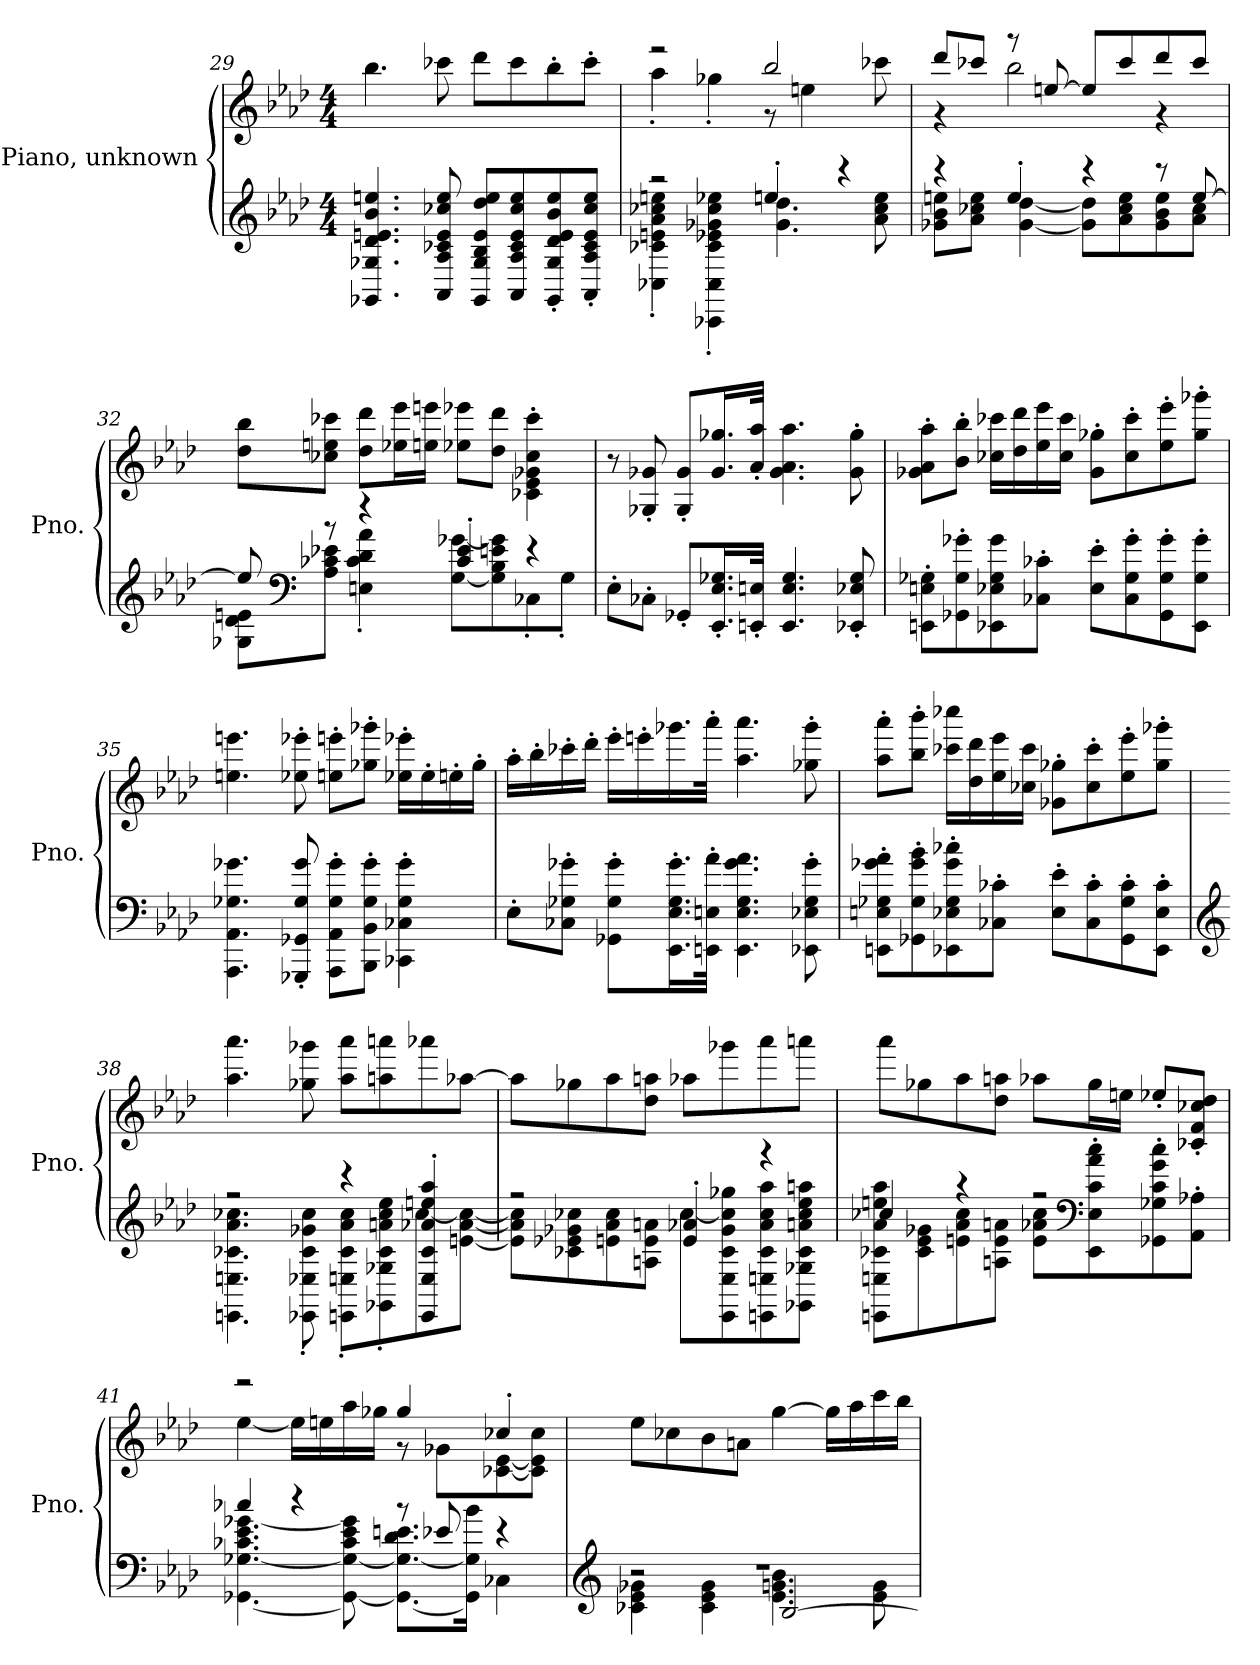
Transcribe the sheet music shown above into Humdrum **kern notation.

**kern	**kern
*part1	*part1
*staff2	*staff1
*I"Piano, unknown	*
*I'Pno.	*
*clefG2	*clefG2
*k[b-e-a-d-]	*k[b-e-a-d-]
*M4/4	*M4/4
=29	=29
4.GG-X/ 4.G-X/ 4.d-/ 4.en/ 4.b-/ 4.een/	4.bb-\
8AA-/ 8A-/ 8c-X/ 8e/ 8cc-X/ 8ee/	8ccc-X\
8GG-/ 8G-/ 8B-/ 8e/ 8dd-/ 8ee/L	8ddd-\L
8AA-/ 8A-/ 8c-/ 8e/ 8cc-/ 8ee/	8ccc-\
8GG-/' 8G-/' 8d-/' 8e/' 8b-/' 8ee/'	8bb-'\
8AA-/' 8A-/' 8c-/' 8e/' 8cc-/' 8ee/'J	8ccc-'\J
=30	=30
*^	*^
2r	4C-X\' 4c-X\' 4en\' 4a-\' 4cc-X\' 4een\'	2r	4aa-'\
.	4CC-X\' 4C-\' 4c-\' 4e-X\' 4g-X\' 4cc-\' 4ee-X\'	.	4gg-X'\
4een'/	4.g-\ 4.dd-\	2bb-/	8r
.	.	.	4een\
4r	.	.	.
.	8a-\ 8cc-\ 8ee\	.	8ccc-X\
!!LO:PB:g=z	!!
=31	=31	=31	=31
4r	8g-X\ 8b-\ 8een\L	8ddd-/L	4r
.	8a-\ 8cc-X\ 8ee\J	8ccc-X/J	.
4ee'/	[4g-\ [4dd-\	8r	2bb-\
.	.	[8een/	.
4r	8g-\] 8dd-\]L	8ee/L]	.
.	8a-\ 8cc-\ 8ee\	8ccc-/	.
8r	8g-\ 8b-\ 8ee\	8ddd-/	4r
[8ee/	8a-\ 8cc-\J	8ccc-/J	.
*	*	*v	*v
=32	=32	=32
8ee/]	8G-X\ 8d-\ 8en\L	8dd-\ 8bb-\L
*clefF4	*	*
8r	8A-\ 8c-X\ 8e-X\J	8cc-X\ 8een\ 8ccc-X\J
4r	4En\' 4c-\' 4d-\' 4a-\'	8dd-\ 8ddd-\L
.	.	16ee-X\ 16eee-\L
.	.	16een\ 16eeen\JJ
4c-/' 4e-/'	[8G-\ [8g-X\L	8ee-X\ 8eee-X\L
.	8G-\] 8B-\ 8en\ 8g-\]	8dd-\ 8ddd-\J
4r	8C-X'\	4c-X\' 4e-\' 4g-X\' 4cc-\' 4ccc-\'
.	8G-'\J	.
*v	*v	*
!!LO:LB:g=z
=33	=33
8E-'\L	8r
8C-X'\J	8G-X/' 8g-X/'
8GG-X'/L	8G-/' 8g-/'L
16.EE-/' 16.E-/' 16.G-X/'L	16.g-/ 16.gg-X/L
32EEn/' 32En/'JJk	32a-/' 32aa-/'JJk
4.EE/ 4.E/ 4.G-/	4.g-\ 4.a-\ 4.aa-\
8EE-X/' 8E-X/' 8G-/'	8g-\' 8gg-\'
=34	=34
8EEn\' 8En\' 8G-X\'L	8g-X\' 8a-\' 8aa-\'L
8GG-X\' 8G-\' 8g-X\'	8b-\' 8bb-\'J
8EE-X\ 8E-X\ 8G-\ 8g-\	16cc-X\ 16ccc-X\LL
.	16dd-\ 16ddd-\
8C-X\' 8c-X\'J	16ee-\ 16eee-\
.	16cc-\ 16ccc-\JJ
8E-\' 8e-\'L	8g-\' 8gg-X\'L
8C-\' 8G-\' 8g-\'	8cc-\' 8ccc-\'
8GG-\' 8G-\' 8g-\'	8ee-\' 8eee-\'
8EE-\' 8G-\' 8g-\'J	8gg-\' 8ggg-X\'J
=35	=35
4.AAA-\ 4.AA-\ 4.G-X\ 4.g-X\	4.een\ 4.eeen\
8GGG-X/' 8GG-X/' 8G-/' 8g-/'	8ee-X\' 8eee-X\'
8AAA-\' 8AA-\' 8G-\' 8g-\'L	8een\' 8eeen\'L
8BBB-\' 8BB-\' 8G-\' 8g-\'J	8gg-X\' 8ggg-X\'J
4CC-X\' 4C-X\' 4G-\' 4g-\'	16ee-X\' 16eee-X\'LL
.	16ee-'\
.	16een'\
.	16gg-'\JJ
!!LO:LB:g=z
=36	=36
8E-'\L	16aa-'\LL
.	16bb-'\
8C-X\' 8G-X\' 8g-X\'J	16ccc-X'\
.	16ddd-'\JJ
8GG-X\' 8G-\' 8g-\'L	16eee-'\LL
.	16eeen'\
16.EE-\' 16.E-\' 16.G-\' 16.g-\'L	16.ggg-X\
32EEn\' 32En\' 32a-\'JJk	32aaa-'\JJk
4.EE\ 4.E\ 4.G-\ 4.g-\ 4.a-\	4.aa-\ 4.aaa-\
8EE-X\' 8E-X\' 8G-\' 8g-\'	8gg-X\' 8ggg-\'
=37	=37
8EEn\' 8En\' 8G-X\' 8g-X\' 8a-\'L	8aa-\' 8aaa-\'L
8GG-X\' 8G-\' 8g-\' 8b-\'	8bb-\' 8bbb-\'J
8EE-X\' 8E-X\' 8G-\' 8g-\' 8cc-X\'	16ccc-X\ 16cccc-X\LL
.	16dd-\ 16ddd-\
8C-X\' 8c-X\'J	16ee-\ 16eee-\
.	16cc-X\ 16ccc-\JJ
8E-\' 8e-\'L	8g-X\' 8gg-X\'L
8C-\' 8c-\'	8cc-\' 8ccc-\'
8GG-\' 8G-\' 8c-\'	8ee-\' 8eee-\'
8EE-\' 8E-\' 8c-\'J	8gg-\' 8ggg-X\'J
!!LO:LB:g=z
=38	=38
*clefG2	*
*^	*
2r	4.EEn\ 4.En\ 4.c-X\ 4.a-\ 4.cc-X\	4.aa-\ 4.aaa-\
.	8EE-X\' 8E-X\' 8c-\' 8g-X\' 8cc-\'	8gg-X\ 8ggg-X\
4r	8EEn\' 8En\' 8c-\' 8a-\' 8cc-\'L	8aa-\ 8aaa-\L
.	8GG-X\' 8G-X\' 8c-\' 8an\' 8cc-\' 8ee-\'	8aan\ 8aaan\
4EE/' 4E/' 4c-/' 4a-X/' 4een/' 4aa-/'	[8cc-\	8aaa-X\
.	[8en\ [8a-\ 8cc-\_J	[8aa-X\J
=39	=39	=39
2r	8e\] 8a-\] 8cc-\]L	8aa-\L]
.	8c-X\ 8e-X\ 8g-X\ 8cc-X\	8gg-X\
.	8en\ 8a-\ 8cc-\	8aa-\
.	8An\ 8e\ 8an\J	8dd-\ 8aan\J
4e/' 4a-X/'	[8cc-\L	8aa-X\L
.	8EE-\ 8E-\ 8c-\ 8g-\ 8cc-\] 8gg-X\	8ggg-X\
4r	8EEn\ 8En\ 8c-\ 8a-\ 8cc-\ 8aa-\	8aaa-\
.	8GG-X\ 8G-X\ 8c-\ 8an\ 8cc-\ 8ee-\ 8aan\J	8aaan\J
!!LO:LB:g=z
=40	=40	=40
4cc-X/	8EEn\ 8En\ 8c-X\ 8a-\ 8een\ 8aa-\L	8aaa-\L
.	8c-\ 8e-\ 8g-X\	8gg-X\
4r	8en\ 8a-\ 8cc-\	8aa-\
.	8An\ 8e\ 8an\J	8dd-\ 8aan\J
2r	8e\ 8a-X\ 8cc-\L	8aa-X\L
*clefF4	*	*
.	8EE\' 8E\' 8c-\' 8a-\' 8cc-\'	16gg-\L
.	.	16een\JJ
.	8GG-X\' 8G-X\' 8c-\' 8g-\' 8cc-\'	8ee-X'/L
.	8AA-\' 8A-X\'J	8c-X/' 8f/' 8cc-X/' 8dd-/'J
=41	=41	=41
*	*	*^
4cc-X/	[4.GG-X\ [4.G-X\ 4.c-X\ 4.e-\ [4.g-X\	2r	[4ee-\
4r	.	.	16ee-\LL]
.	.	.	16een\
.	8GG-\_ 8G-\_ 8c-\ 8e-\ 8g-\]	.	16aa-\
.	.	.	16gg-X\JJ
8r	8.GG-\_ 8.G-\_ 8.d-\ 8.en\L	4gg-/	8r
8e-X/	.	.	8g-X\L
.	16GG-\] 16G-\] 16b-\Jk	.	.
4r	4C-X\	4cc-X'/	[8c-X\ [8e-\
.	.	.	8c-\] 8e-\] 8cc-\J
*v	*v	*	*
*	*v	*v
!!LO:LB:g=z
=42	=42
*clefG2	*
*^	*
*	*^	*
1r	4c-X\ 4e-\ 4g-X\	2r	8ee-\L
.	.	.	8cc-X\
.	4c-\ 4e-\ 4g-\	.	8b-\
.	.	.	8an\J
.	4.e-\ 4.gn\ 4.b-\	[2B-/	[4gg\
.	.	.	16gg\LL]
.	.	.	16aa-\
.	8e-\ 8g\	.	16ccc\
.	.	.	16bb-\JJ
*v	*v	*v	*
=	=
*-	*-
